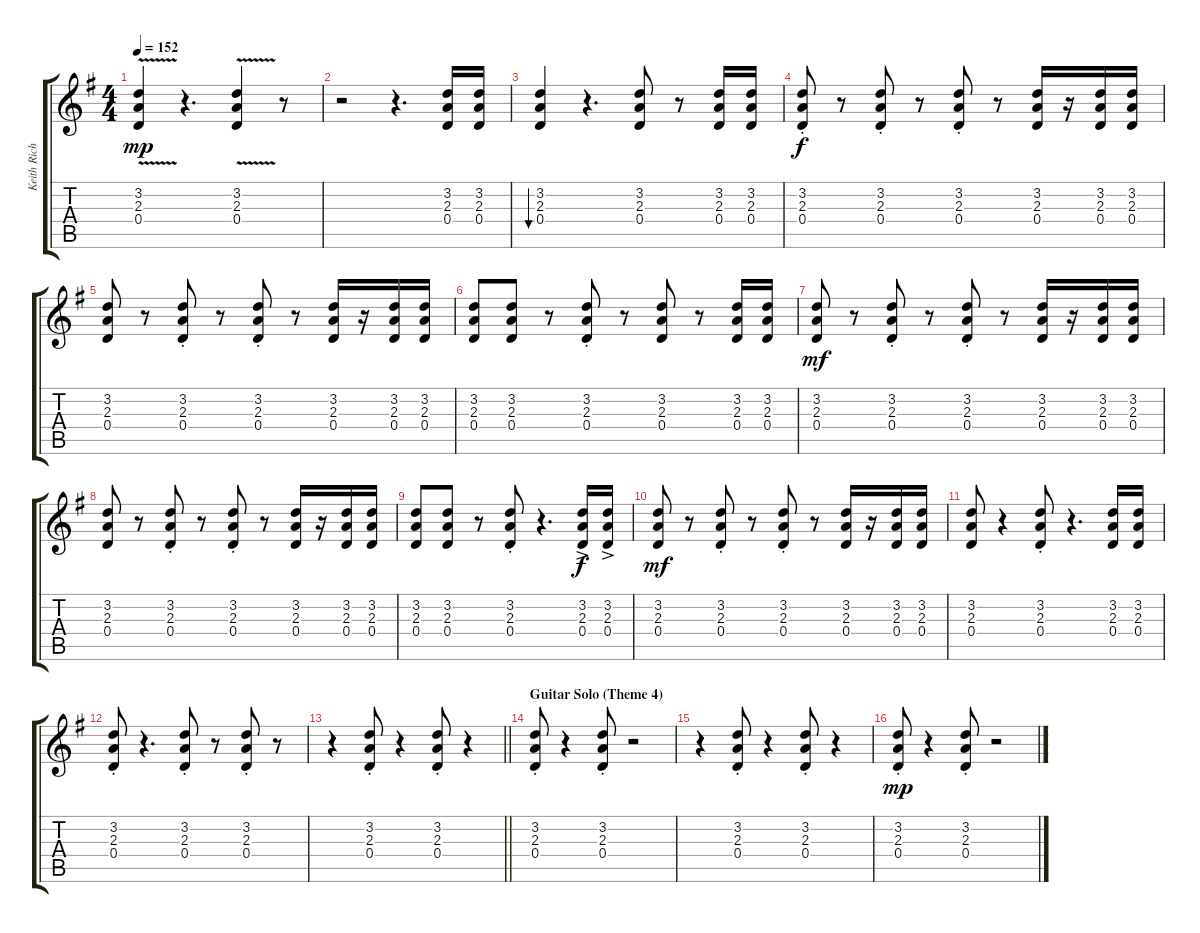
\track ("Keith Richards" "Keith Rich") {instrument overdrivenguitar}
\staff {score tabs}
\tuning (D4 B3 G3 D3 G2 D2) {hide}
\ts (4 4)
\tempo 152
\clef g2
\ks g
(3.2{v} 2.3{v} 0.4{v}).4{dy mp} r.4{d} (3.2{v} 2.3{v} 0.4{v}).4 r.8 |
r.2 r.4{d} (3.2 2.3 0.4).16 (3.2 2.3 0.4).16 |
(3.2 2.3 0.4).4{bu 30} r.4{d} (3.2 2.3 0.4).8 r.8 (3.2 2.3 0.4).16 (3.2 2.3 0.4).16 |
(3.2{st} 2.3{st} 0.4{st}).8{dy f} r.8 (3.2{st} 2.3{st} 0.4{st}).8 r.8 (3.2{st} 2.3{st} 0.4{st}).8 r.8 (3.2 2.3 0.4).16 r.16 (3.2 2.3 0.4).16 (3.2 2.3 0.4).16 |
(3.2 2.3 0.4).8 r.8 (3.2{st} 2.3{st} 0.4{st}).8 r.8 (3.2{st} 2.3{st} 0.4{st}).8 r.8 (3.2 2.3 0.4).16 r.16 (3.2 2.3 0.4).16 (3.2 2.3 0.4).16 |
(3.2 2.3 0.4).8 (3.2 2.3 0.4).8 r.8 (3.2{st} 2.3{st} 0.4{st}).8 r.8 (3.2 2.3 0.4).8 r.8 (3.2 2.3 0.4).16 (3.2 2.3 0.4).16 |
(3.2 2.3 0.4).8{dy mf} r.8 (3.2{st} 2.3{st} 0.4{st}).8 r.8 (3.2{st} 2.3{st} 0.4{st}).8 r.8 (3.2 2.3 0.4).16 r.16 (3.2 2.3 0.4).16 (3.2 2.3 0.4).16 |
(3.2 2.3 0.4).8 r.8 (3.2{st} 2.3{st} 0.4{st}).8 r.8 (3.2{st} 2.3{st} 0.4{st}).8 r.8 (3.2 2.3 0.4).16 r.16 (3.2 2.3 0.4).16 (3.2 2.3 0.4).16 |
(3.2 2.3 0.4).8 (3.2 2.3 0.4).8 r.8 (3.2{st} 2.3{st} 0.4{st}).8 r.4{d} (3.2{ac} 2.3{ac} 0.4{ac}).16{dy f} (3.2{ac} 2.3{ac} 0.4{ac}).16 |
(3.2 2.3 0.4).8{dy mf} r.8 (3.2{st} 2.3{st} 0.4{st}).8 r.8 (3.2{st} 2.3{st} 0.4{st}).8 r.8 (3.2 2.3 0.4).16 r.16 (3.2 2.3 0.4).16 (3.2 2.3 0.4).16 |
(3.2 2.3 0.4).8 r.4 (3.2{st} 2.3{st} 0.4{st}).8 r.4{d} (3.2 2.3 0.4).16 (3.2 2.3 0.4).16 |
(3.2{st} 2.3{st} 0.4{st}).8 r.4{d} (3.2{st} 2.3{st} 0.4{st}).8 r.8 (3.2{st} 2.3{st} 0.4{st}).8 r.8 |
\barLineRight lightlight
r.4 (3.2{st} 2.3{st} 0.4{st}).8 r.4 (3.2{st} 2.3{st} 0.4{st}).8 r.4 |
\section ("" "Guitar Solo (Theme 4)")
(3.2{st} 2.3{st} 0.4{st}).8 r.4 (3.2{st} 2.3{st} 0.4{st}).8 r.2 |
r.4 (3.2{st} 2.3{st} 0.4{st}).8 r.4 (3.2{st} 2.3{st} 0.4{st}).8 r.4 |
(3.2{st} 2.3{st} 0.4{st}).8{dy mp} r.4 (3.2{st} 2.3{st} 0.4{st}).8 r.2
